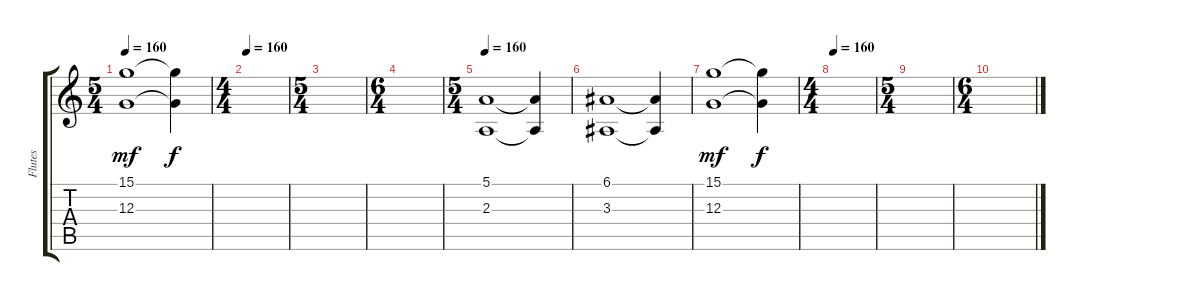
\track ("Flutes" "Flutes") {instrument flute}
\staff {score tabs}
\tuning (E4 B3 G3 D3 A2 E2) {hide}
\ts (5 4)
\tempo 160
\clef g2
\ks c
(15.1 12.3).1{dy mf} (15.1{t} 12.3{t}).4{dy f} |
\ts (4 4)
\tempo 160
|
\ts (5 4)
|
\ts (6 4)
|
\ts (5 4)
\tempo 160
(5.1 2.3).1{volume 8} (5.1{t} 2.3{t}).4 |
(6.1 3.3).1 (6.1{t} 3.3{t}).4 |
(15.1 12.3).1{dy mf} (15.1{t} 12.3{t}).4{dy f} |
\ts (4 4)
\tempo 160
|
\ts (5 4)
|
\ts (6 4)
